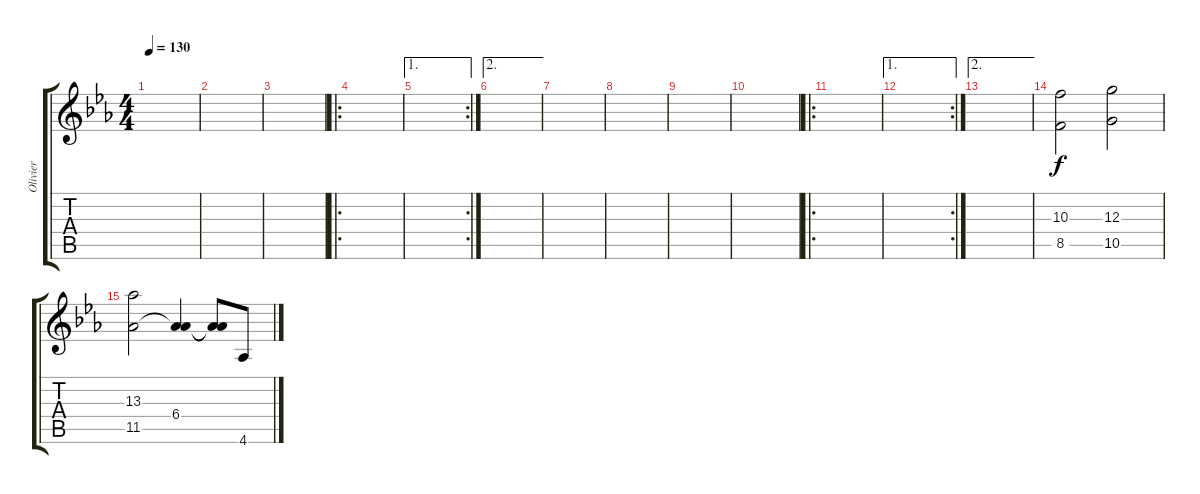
\track ("Olivier" "Olivier") {instrument overdrivenguitar}
\staff {score tabs}
\tuning (E4 B3 G3 D3 A2 E2) {hide}
\ts (4 4)
\tempo 130
\clef g2
\ks cminor
|
|
|
\ro
|
\ae 1
\rc 2
|
\ae 2
|
|
|
|
|
\ro
|
\ae 1
\rc 2
|
\ae 2
|
(10.3 8.5).2 (12.3 10.5).2 |
(13.3 11.5).2 (6.4 11.5{t}).4 (6.4{t} 11.5{t}).8 4.6.8
